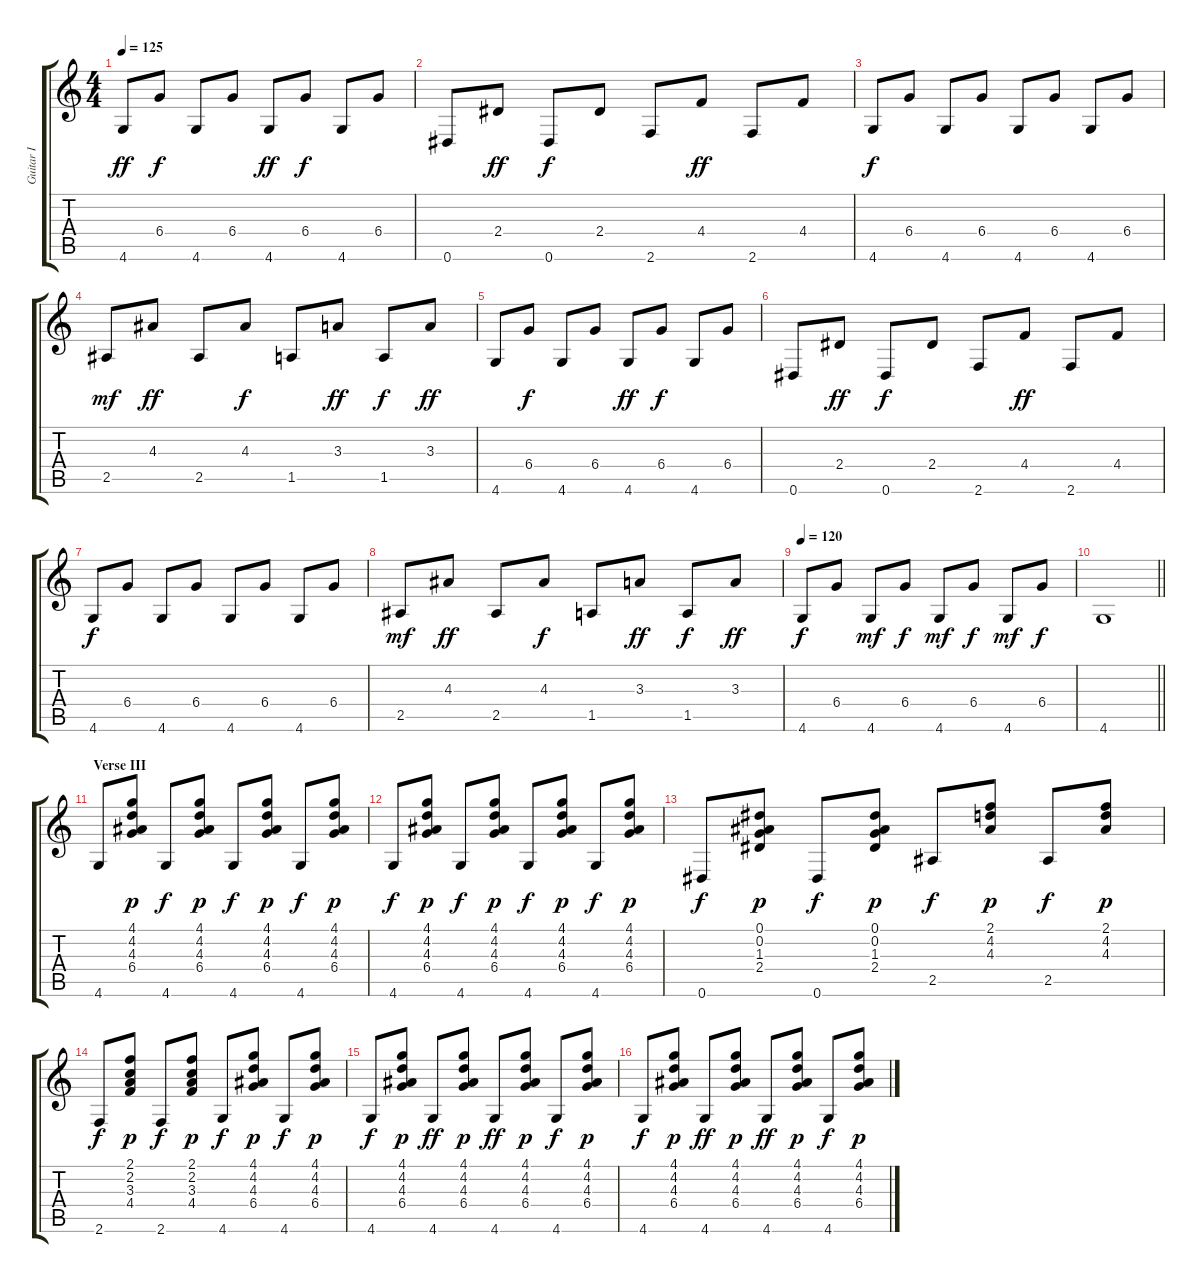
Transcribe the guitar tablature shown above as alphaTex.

\track ("Guitar I" "Guitar I") {instrument acousticguitarsteel}
\staff {score tabs}
\tuning (Eb4 Bb3 Gb3 Db3 Ab2 Eb2) {hide}
\ts (4 4)
\tempo 125
\clef g2
\ks c
4.6.8{dy ff} 6.4.8{dy f} 4.6.8 6.4.8 4.6.8{dy ff} 6.4.8{dy f} 4.6.8 6.4.8 |
0.6.8 2.4.8{dy ff} 0.6.8{dy f} 2.4.8 2.6.8 4.4.8{dy ff} 2.6.8 4.4.8 |
4.6.8{dy f} 6.4.8 4.6.8 6.4.8 4.6.8 6.4.8 4.6.8 6.4.8 |
2.5.8{dy mf} 4.3.8{dy ff} 2.5.8 4.3.8{dy f} 1.5.8 3.3.8{dy ff} 1.5.8{dy f} 3.3.8{dy ff} |
4.6.8 6.4.8{dy f} 4.6.8 6.4.8 4.6.8{dy ff} 6.4.8{dy f} 4.6.8 6.4.8 |
0.6.8 2.4.8{dy ff} 0.6.8{dy f} 2.4.8 2.6.8 4.4.8{dy ff} 2.6.8 4.4.8 |
4.6.8{dy f} 6.4.8 4.6.8 6.4.8 4.6.8 6.4.8 4.6.8 6.4.8 |
2.5.8{dy mf} 4.3.8{dy ff} 2.5.8 4.3.8{dy f} 1.5.8 3.3.8{dy ff} 1.5.8{dy f} 3.3.8{dy ff} |
\tempo 120
4.6.8{dy f} 6.4.8 4.6.8{dy mf} 6.4.8{dy f} 4.6.8{dy mf} 6.4.8{dy f} 4.6.8{dy mf} 6.4.8{dy f} |
\barLineRight lightlight
4.6.1 |
\section ("" "Verse III")
4.6.8 (4.1 4.2 4.3 6.4).8{dy p} 4.6.8{dy f} (4.1 4.2 4.3 6.4).8{dy p} 4.6.8{dy f} (4.1 4.2 4.3 6.4).8{dy p} 4.6.8{dy f} (4.1 4.2 4.3 6.4).8{dy p} |
4.6.8{dy f} (4.1 4.2 4.3 6.4).8{dy p} 4.6.8{dy f} (4.1 4.2 4.3 6.4).8{dy p} 4.6.8{dy f} (4.1 4.2 4.3 6.4).8{dy p} 4.6.8{dy f} (4.1 4.2 4.3 6.4).8{dy p} |
0.6.8{dy f} (0.1 0.2 1.3 2.4).8{dy p} 0.6.8{dy f} (0.1 0.2 1.3 2.4).8{dy p} 2.5.8{dy f} (2.1 4.2 4.3).8{dy p} 2.5.8{dy f} (2.1 4.2 4.3).8{dy p} |
2.6.8{dy f} (2.1 2.2 3.3 4.4).8{dy p} 2.6.8{dy f} (2.1 2.2 3.3 4.4).8{dy p} 4.6.8{dy f} (4.1 4.2 4.3 6.4).8{dy p} 4.6.8{dy f} (4.1 4.2 4.3 6.4).8{dy p} |
4.6.8{dy f} (4.1 4.2 4.3 6.4).8{dy p} 4.6.8{dy ff} (4.1 4.2 4.3 6.4).8{dy p} 4.6.8{dy ff} (4.1 4.2 4.3 6.4).8{dy p} 4.6.8{dy f} (4.1 4.2 4.3 6.4).8{dy p} |
4.6.8{dy f} (4.1 4.2 4.3 6.4).8{dy p} 4.6.8{dy ff} (4.1 4.2 4.3 6.4).8{dy p} 4.6.8{dy ff} (4.1 4.2 4.3 6.4).8{dy p} 4.6.8{dy f} (4.1 4.2 4.3 6.4).8{dy p}
